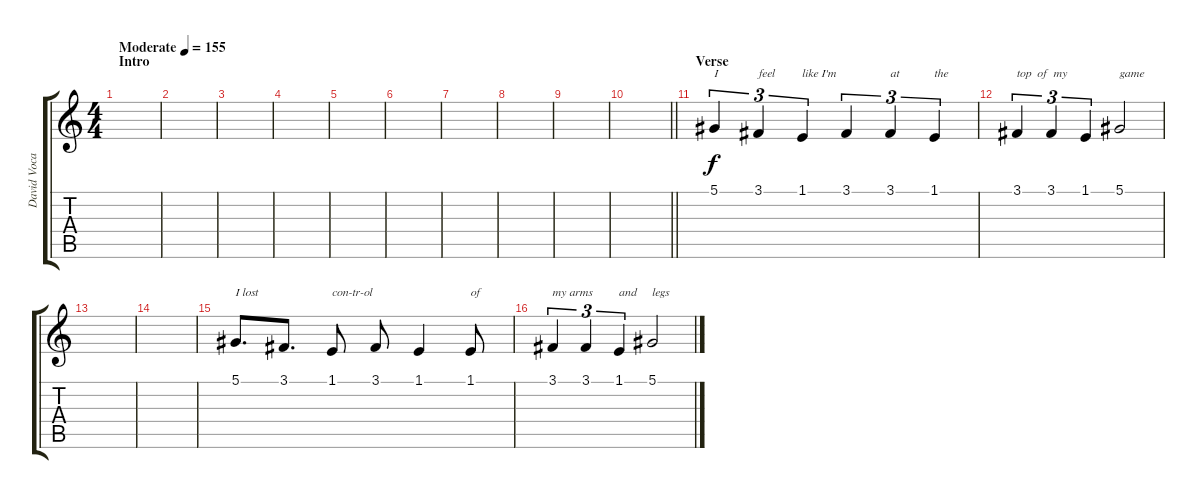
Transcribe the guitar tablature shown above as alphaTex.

\track ("David Vocals" "David Voca") {instrument synthvoice}
\staff {score tabs}
\tuning (Eb4 Bb3 Gb3 Db3 Ab2 Eb2) {hide}
\ts (4 4)
\section ("" "Intro")
\tempo (155 "Moderate")
\clef g2
\ks c
|
|
|
|
|
|
|
|
|
\barLineRight lightlight
|
\section ("" "Verse")
5.1.4{tu (3 2) txt "I"} 3.1.4{tu (3 2) txt "feel"} 1.1.4{tu (3 2) txt "like I'm"} 3.1.4{tu (3 2)} 3.1.4{tu (3 2) txt "at"} 1.1.4{tu (3 2) txt "the"} |
3.1.4{tu (3 2) txt "top  of  my"} 3.1.4{tu (3 2)} 1.1.4{tu (3 2)} 5.1.2{txt "game"} |
|
|
5.1.8{d txt "I lost"} 3.1.8{d} 1.1.8{txt "con-tr-ol"} 3.1.8 1.1.4 1.1.8{txt "of"} |
3.1.4{tu (3 2) txt "my arms"} 3.1.4{tu (3 2)} 1.1.4{tu (3 2) txt "and"} 5.1.2{txt "legs"}
